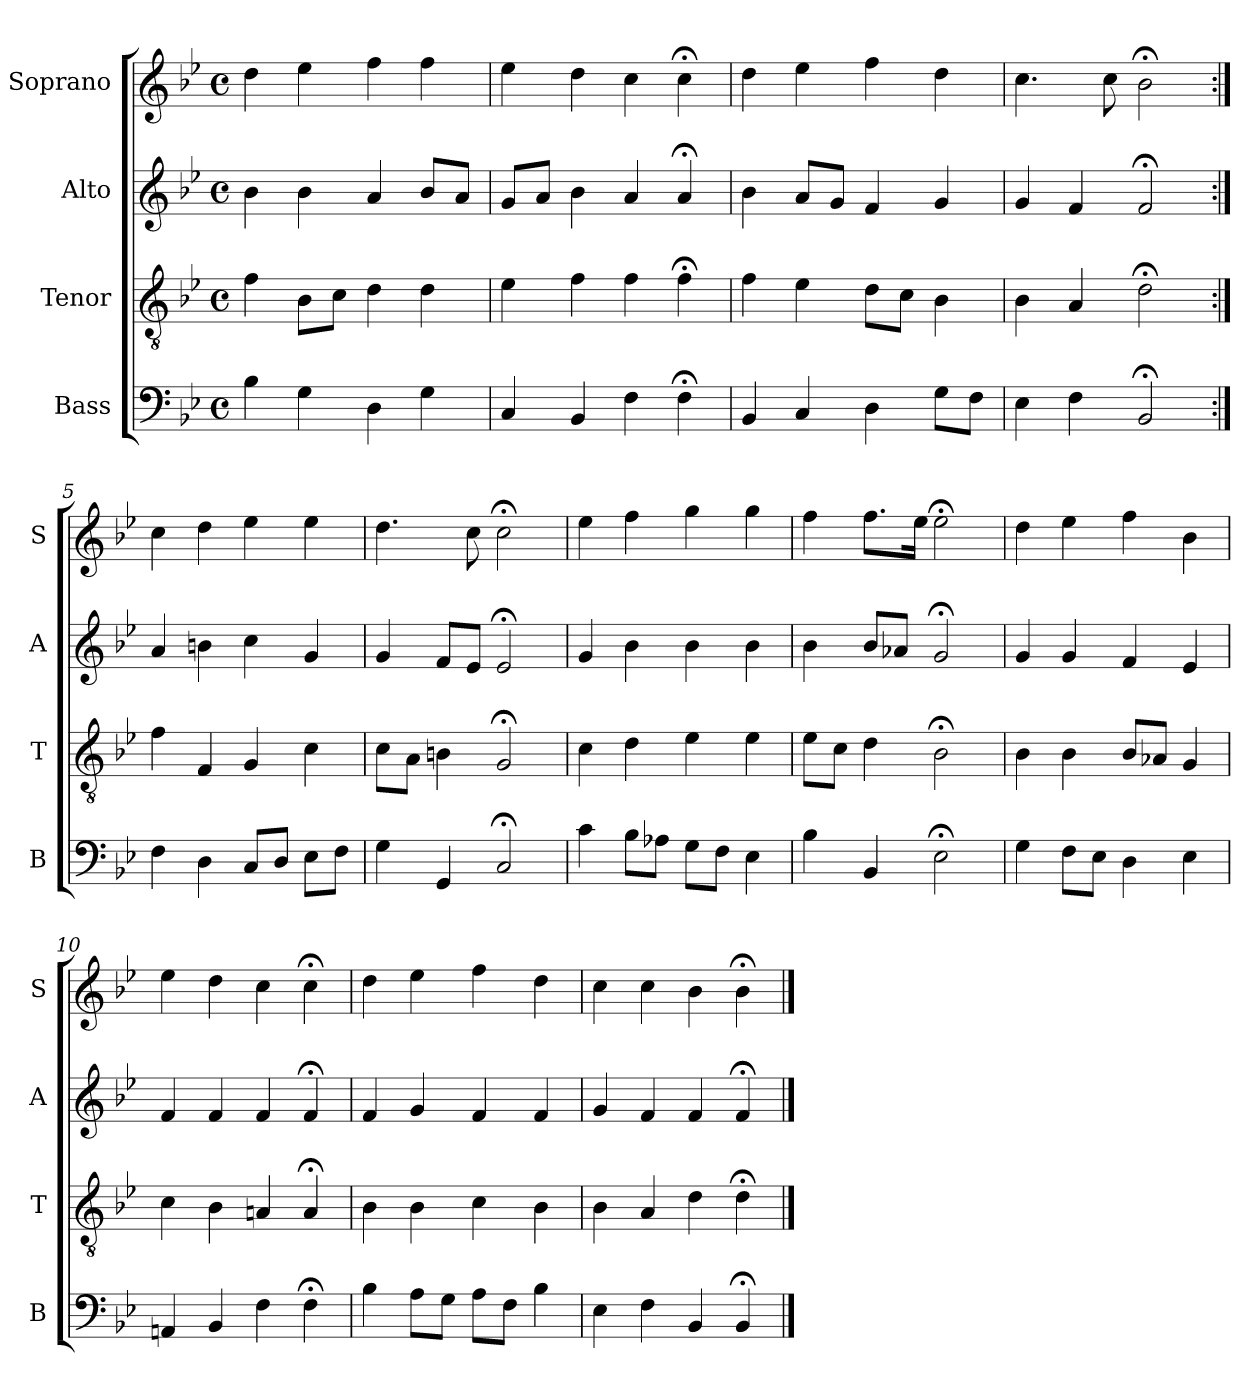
**kern	**kern	**kern	**kern
*part4	*part3	*part2	*part1
*staff4	*staff3	*staff2	*staff1
*I"Bass	*I"Tenor	*I"Alto	*I"Soprano
*I'B	*I'T	*I'A	*I'S
*clefF4	*clefGv2	*clefG2	*clefG2
*k[b-e-]	*k[b-e-]	*k[b-e-]	*k[b-e-]
*B-:	*B-:	*B-:	*B-:
*M4/4	*M4/4	*M4/4	*M4/4
*met(c)	*met(c)	*met(c)	*met(c)
*MM100	*MM100	*MM100	*MM100
=1	=1	=1	=1
4B-	4f	4b-	4dd
4G	8B-L	4b-	4ee-
.	8cJ	.	.
4D	4d	4a	4ff
4G	4d	8b-L	4ff
.	.	8aJ	.
=2	=2	=2	=2
4C	4e-	8gL	4ee-
.	.	8aJ	.
4BB-	4f	4b-	4dd
4F	4f	4a	4cc
4F;<	4f;<	4a;<	4cc;<
=3	=3	=3	=3
4BB-	4f	4b-	4dd
4C	4e-	8aL	4ee-
.	.	8gJ	.
4D	8dL	4f	4ff
.	8cJ	.	.
8GL	4B-	4g	4dd
8FJ	.	.	.
=4	=4	=4	=4
4E-	4B-	4g	4.cc
4F	4A	4f	.
.	.	.	8cc
2BB-;<	2d;<	2f;<	2b-;<
=5:|!	=5:|!	=5:|!	=5:|!
4F	4f	4a	4cc
4D	4F	4bn	4dd
8CL	4G	4cc	4ee-
8DJ	.	.	.
8E-L	4c	4g	4ee-
8FJ	.	.	.
=6	=6	=6	=6
4G	8cL	4g	4.dd
.	8AJ	.	.
4GG	4Bn	8fL	.
.	.	8e-J	8cc
2C;<	2G;<	2e-;<	2cc;<
=7	=7	=7	=7
4c	4c	4g	4ee-
8B-L	4d	4b-	4ff
8A-XJ	.	.	.
8GL	4e-	4b-	4gg
8FJ	.	.	.
4E-	4e-	4b-	4gg
=8	=8	=8	=8
4B-	8e-L	4b-	4ff
.	8cJ	.	.
4BB-	4d	8b-L	8.ffL
.	.	8a-XJ	.
.	.	.	16ee-Jk
2E-;<	2B-;<	2g;<	2ee-;<
=9	=9	=9	=9
4G	4B-	4g	4dd
8FL	4B-	4g	4ee-
8E-J	.	.	.
4D	8B-L	4f	4ff
.	8A-XJ	.	.
4E-	4G	4e-	4b-
=10	=10	=10	=10
4AAn	4c	4f	4ee-
4BB-	4B-	4f	4dd
4Fi	4Ani	4f	4cc
4F;<i	4A;<i	4f;<	4cc;<
=11	=11	=11	=11
4B-i	4B-i	4f	4dd
8AL	4B-	4g	4ee-
8GJ	.	.	.
8AL	4c	4f	4ff
8FJ	.	.	.
4B-	4B-	4f	4dd
=12	=12	=12	=12
4E-	4B-	4g	4cc
4F	4A	4f	4cc
4BB-	4d	4f	4b-
4BB-;<	4d;<	4f;<	4b-;<
==	==	==	==
*-	*-	*-	*-
